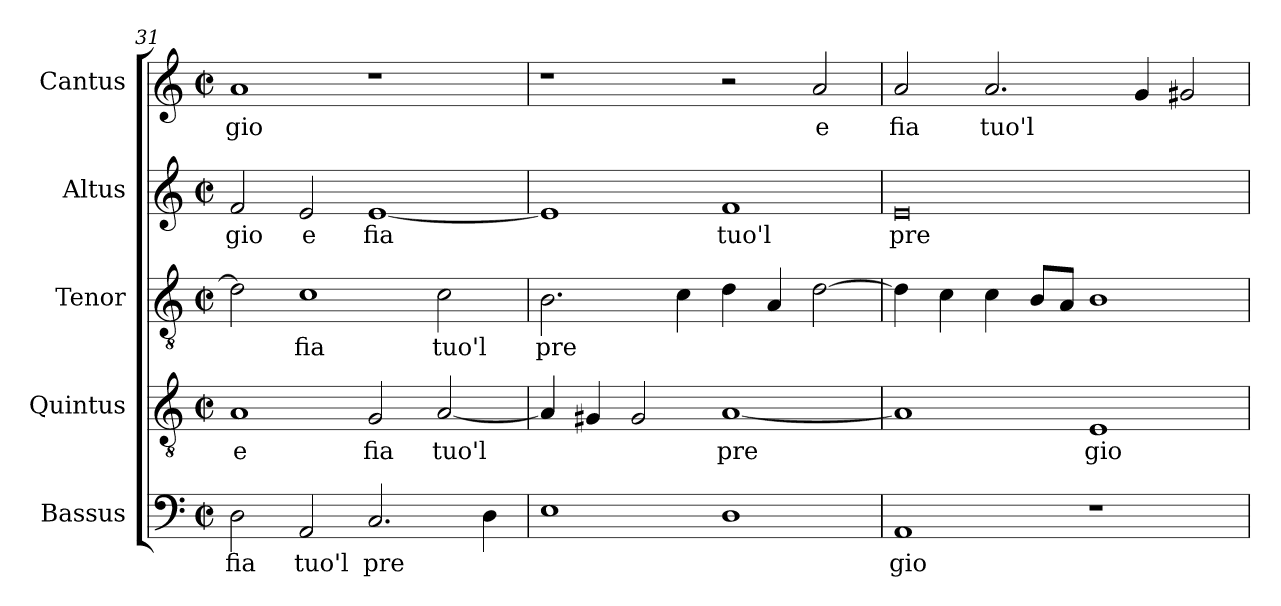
**kern	**text	**kern	**text	**kern	**text	**kern	**text	**kern	**text
*part5	*part5	*part4	*part4	*part3	*part3	*part2	*part2	*part1	*part1
*staff5	*staff5	*staff4	*staff4	*staff3	*staff3	*staff2	*staff2	*staff1	*staff1
*I"Bassus	*	*I"Quintus	*	*I"Tenor	*	*I"Altus	*	*I"Cantus	*
*clefF4	*	*clefGv2	*	*clefGv2	*	*clefG2	*	*clefG2	*
*k[]	*	*k[]	*	*k[]	*	*k[]	*	*k[]	*
*C:	*	*C:	*	*C:	*	*C:	*	*C:	*
*M2/2	*	*M2/2	*	*M2/2	*	*M2/2	*	*M2/2	*
*met(c|)	*	*met(c|)	*	*met(c|)	*	*met(c|)	*	*met(c|)	*
=31	=31	=31	=31	=31	=31	=31	=31	=31	=31
!	!LO:LY:b:cj	!	!LO:LY:b:cj	!	!LO:LY:b:cj	!	!LO:LY:b:cj	!	!LO:LY:b:cj
2D\	fia	1A	e	2d\]	.	2f/	-gio	1a	gio
!	!LO:LY:b:cj	!	!	!	!LO:LY:b:cj	!	!LO:LY:b:cj	!	!
2AA/	tuo'l	.	.	1c	fia	2e/	e	.	.
!	!LO:LY:b:cj	!	!LO:LY:b:cj	!	!	!	!LO:LY:b:cj	!	!
2.C/	pre	2G/	fia	.	.	[<1e	fia	1r	.
!	!	!	!LO:LY:b:cj	!	!LO:LY:b:cj	!	!	!	!
.	.	[<2A/	tuo'l	2c\	tuo'l	.	.	.	.
!	!LO:LY:b:cj	!	!	!	!	!	!	!	!
4D\	.	.	.	.	.	.	.	.	.
=32	=32	=32	=32	=32	=32	=32	=32	=32	=32
!	!LO:LY:b:cj	!	!LO:LY:b:cj	!	!LO:LY:b:cj	!	!LO:LY:b:cj	!	!
1E	.	4A/]	.	2.B\	pre	1e]	.	1r	.
!	!	!	!LO:LY:b:cj	!	!	!	!	!	!
.	.	4G#X/	.	.	.	.	.	.	.
!	!	!	!LO:LY:b:cj	!	!	!	!	!	!
.	.	2G#/	.	.	.	.	.	.	.
!	!	!	!	!	!LO:LY:b:cj	!	!	!	!
.	.	.	.	4c\	.	.	.	.	.
!	!LO:LY:b:cj	!	!LO:LY:b:cj	!	!LO:LY:b:cj	!	!LO:LY:b:cj	!	!
1D	.	[<1A	pre-	4d\	.	1f	tuo'l	2r	.
!	!	!	!	!	!LO:LY:b:cj	!	!	!	!
.	.	.	.	4A/	.	.	.	.	.
!	!	!	!	!	!LO:LY:b:cj	!	!	!	!LO:LY:b:cj
.	.	.	.	[>2d\	.	.	.	2a/	e
=33	=33	=33	=33	=33	=33	=33	=33	=33	=33
!	!LO:LY:b:cj	!	!LO:LY:b:cj	!	!LO:LY:b:cj	!	!LO:LY:b:cj	!	!LO:LY:b:cj
1AA	gio	1A]	--	4d\]	.	0e	pre-	2a/	fia
!	!	!	!	!	!LO:LY:b:cj	!	!	!	!
.	.	.	.	4c\	.	.	.	.	.
!	!	!	!	!	!LO:LY:b:cj	!	!	!	!LO:LY:b:cj
.	.	.	.	4c\	.	.	.	2.a/	tuo'l
!	!	!	!	!	!LO:LY:b:cj	!	!	!	!
.	.	.	.	8B/L	.	.	.	.	.
!	!	!	!	!	!LO:LY:b:cj	!	!	!	!
.	.	.	.	8A/J	.	.	.	.	.
!	!	!	!LO:LY:b:cj	!	!LO:LY:b:cj	!	!	!	!
1r	.	1E	-gio	1B	.	.	.	.	.
!	!	!	!	!	!	!	!	!	!LO:LY:b:cj
.	.	.	.	.	.	.	.	4g/	.
!	!	!	!	!	!	!	!	!	!LO:LY:b:cj
.	.	.	.	.	.	.	.	2g#X/	.
=	=	=	=	=	=	=	=	=	=
*-	*-	*-	*-	*-	*-	*-	*-	*-	*-
